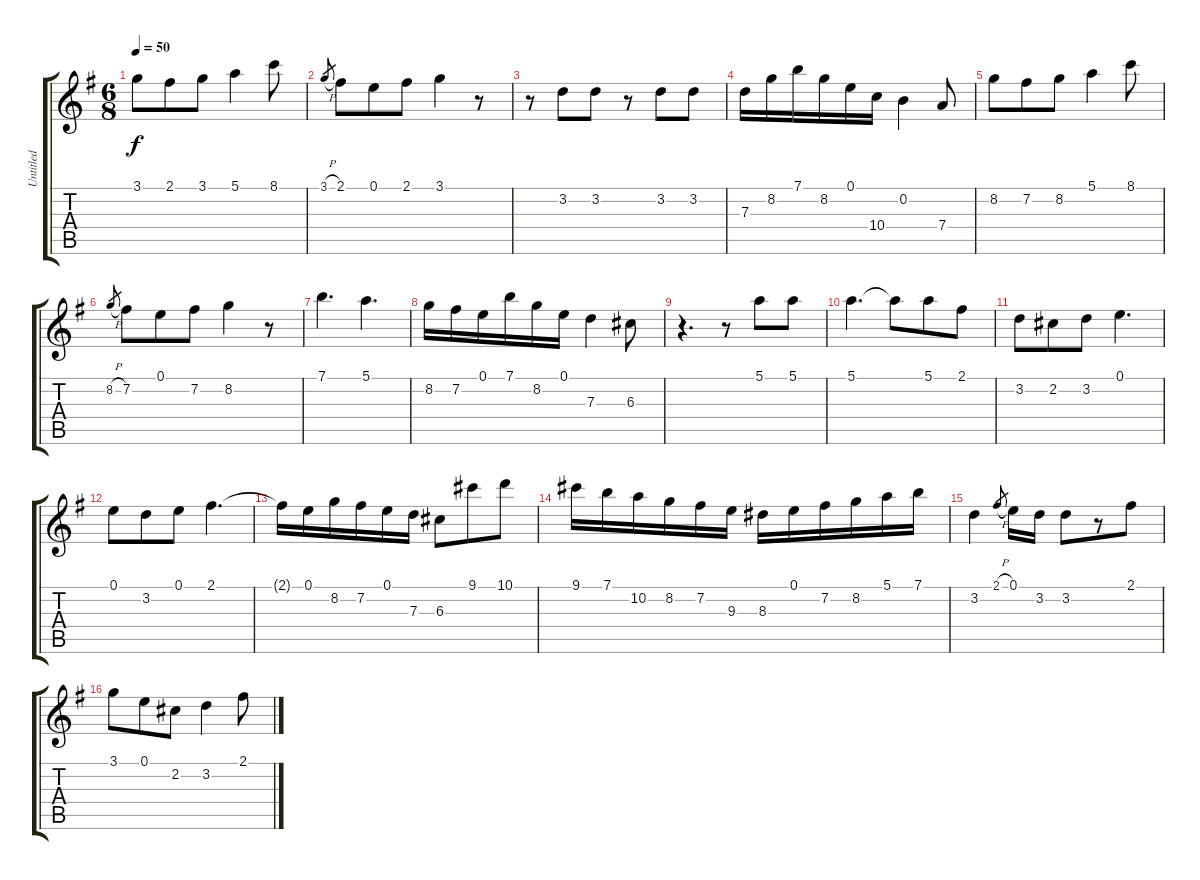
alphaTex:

\track ("Untitled" "Untitled") {instrument acousticguitarnylon}
\staff {score tabs}
\tuning (E4 B3 G3 D3 A2 E2) {hide}
\ts (6 8)
\tempo 50
\clef g2
\ks g
3.1.8{dy f instrument acousticguitarnylon} 2.1.8 3.1.8 5.1.4 8.1.8 |
3.1{h}.8{gr} 2.1.8 0.1.8 2.1.8 3.1.4 r.8 |
r.8 3.2.8 3.2.8 r.8 3.2.8 3.2.8 |
7.3.16 8.2.16 7.1.16 8.2.16 0.1.16 10.4.16 0.2.4 7.4.8 |
8.2.8 7.2.8 8.2.8 5.1.4 8.1.8 |
8.2{h}.8{gr} 7.2.8 0.1.8 7.2.8 8.2.4 r.8 |
7.1.4{d} 5.1.4{d} |
8.2.16 7.2.16 0.1.16 7.1.16 8.2.16 0.1.16 7.3.4 6.3.8 |
r.4{d} r.8 5.1.8 5.1.8 |
5.1.4{d} 5.1{t}.8 5.1.8 2.1.8 |
3.2.8 2.2.8 3.2.8 0.1.4{d} |
0.1.8 3.2.8 0.1.8 2.1.4{d} |
2.1{t}.16 0.1.16 8.2.16 7.2.16 0.1.16 7.3.16 6.3.8 9.1.8 10.1.8 |
9.1.16 7.1.16 10.2.16 8.2.16 7.2.16 9.3.16 8.3.16 0.1.16 7.2.16 8.2.16 5.1.16 7.1.16 |
3.2.4 2.1{h}.8{gr} 0.1.16 3.2.16 3.2.8 r.8 2.1.8 |
3.1.8 0.1.8 2.2.8 3.2.4 2.1.8
